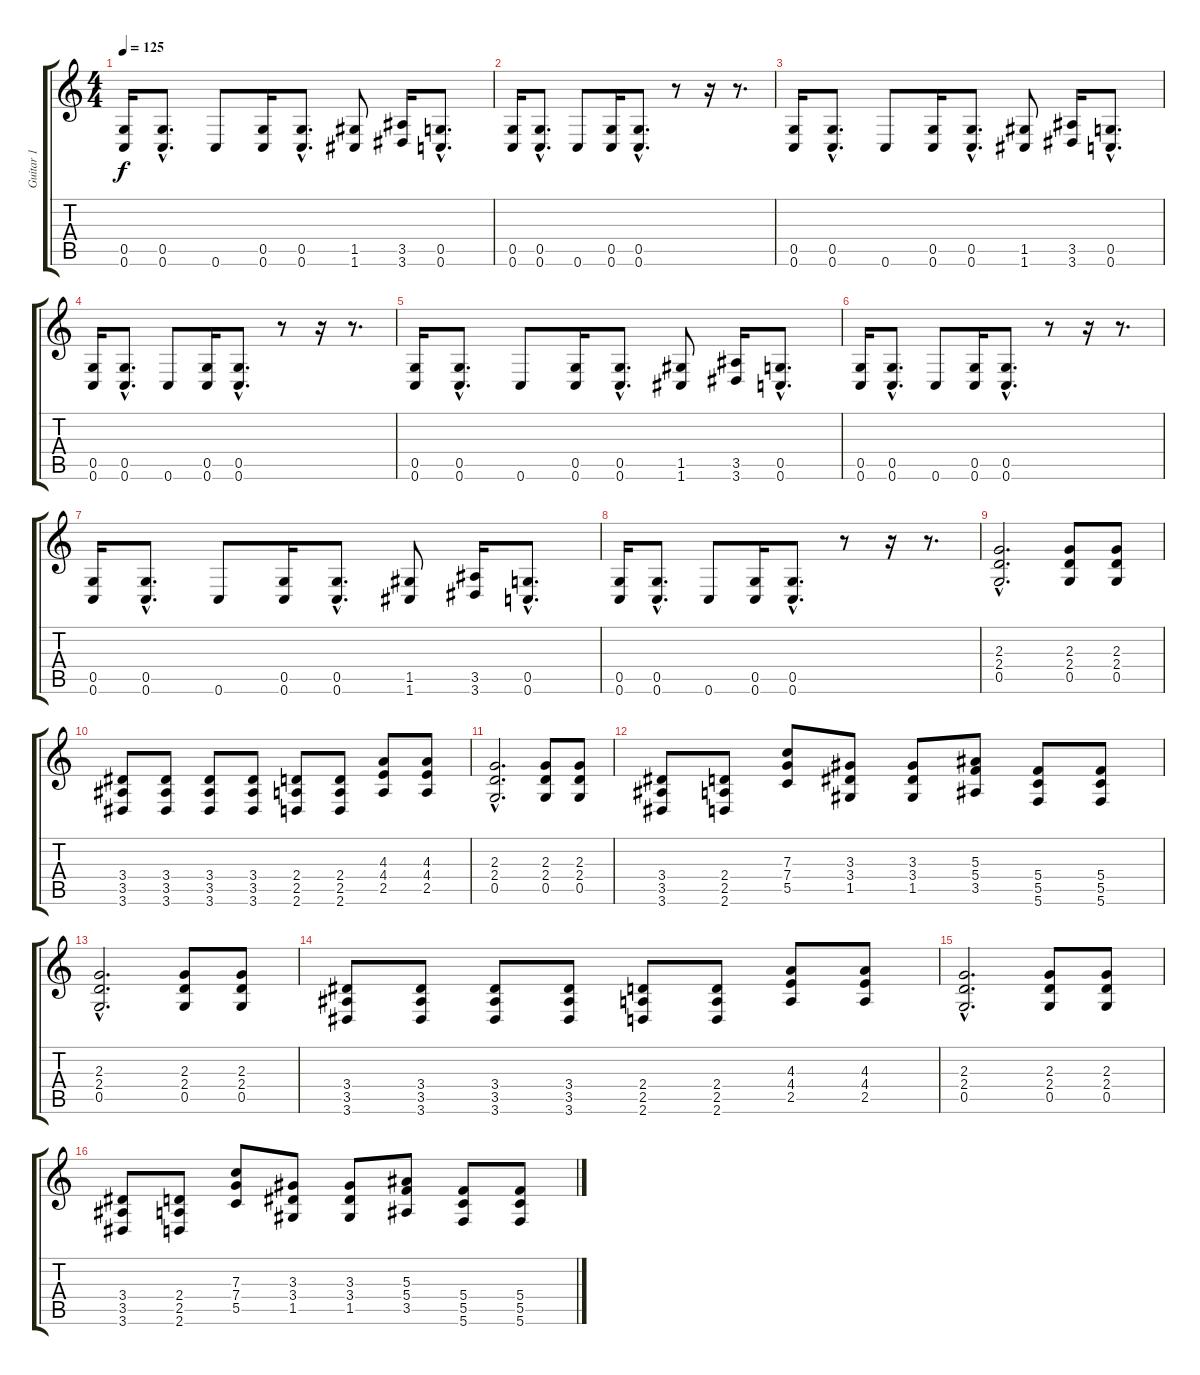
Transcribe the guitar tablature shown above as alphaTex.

\track ("Guitar 1" "Guitar 1") {instrument distortionguitar}
\staff {score tabs}
\tuning (D4 A3 F3 C3 G2 C2) {hide}
\ts (4 4)
\tempo 125
\clef g2
\ks c
(0.5 0.6).16{dy f} (0.5{hac} 0.6{hac}).8{d} 0.6.8 (0.5 0.6).16 (0.5{hac} 0.6{hac}).8{d} (1.5 1.6).8 (3.5 3.6).16 (0.5{hac} 0.6{hac}).8{d} |
(0.5 0.6).16 (0.5{hac} 0.6{hac}).8{d} 0.6.8 (0.5 0.6).16 (0.5{hac} 0.6{hac}).8{d} r.8 r.16 r.8{d} |
(0.5 0.6).16 (0.5{hac} 0.6{hac}).8{d} 0.6.8 (0.5 0.6).16 (0.5{hac} 0.6{hac}).8{d} (1.5 1.6).8 (3.5 3.6).16 (0.5{hac} 0.6{hac}).8{d} |
(0.5 0.6).16 (0.5{hac} 0.6{hac}).8{d} 0.6.8 (0.5 0.6).16 (0.5{hac} 0.6{hac}).8{d} r.8 r.16 r.8{d} |
(0.5 0.6).16 (0.5{hac} 0.6{hac}).8{d} 0.6.8 (0.5 0.6).16 (0.5{hac} 0.6{hac}).8{d} (1.5 1.6).8 (3.5 3.6).16 (0.5{hac} 0.6{hac}).8{d} |
(0.5 0.6).16 (0.5{hac} 0.6{hac}).8{d} 0.6.8 (0.5 0.6).16 (0.5{hac} 0.6{hac}).8{d} r.8 r.16 r.8{d} |
(0.5 0.6).16 (0.5{hac} 0.6{hac}).8{d} 0.6.8 (0.5 0.6).16 (0.5{hac} 0.6{hac}).8{d} (1.5 1.6).8 (3.5 3.6).16 (0.5{hac} 0.6{hac}).8{d} |
(0.5 0.6).16 (0.5{hac} 0.6{hac}).8{d} 0.6.8 (0.5 0.6).16 (0.5{hac} 0.6{hac}).8{d} r.8 r.16 r.8{d} |
(2.3{hac} 2.4{hac} 0.5{hac}).2{d} (2.3 2.4 0.5).8 (2.3 2.4 0.5).8 |
(3.4 3.5 3.6).8 (3.4 3.5 3.6).8 (3.4 3.5 3.6).8 (3.4 3.5 3.6).8 (2.4 2.5 2.6).8 (2.4 2.5 2.6).8 (4.3 4.4 2.5).8 (4.3 4.4 2.5).8 |
(2.3{hac} 2.4{hac} 0.5{hac}).2{d} (2.3 2.4 0.5).8 (2.3 2.4 0.5).8 |
(3.4 3.5 3.6).8 (2.4 2.5 2.6).8 (7.3 7.4 5.5).8 (3.3 3.4 1.5).8 (3.3 3.4 1.5).8 (5.3 5.4 3.5).8 (5.4 5.5 5.6).8 (5.4 5.5 5.6).8 |
(2.3{hac} 2.4{hac} 0.5{hac}).2{d} (2.3 2.4 0.5).8 (2.3 2.4 0.5).8 |
(3.4 3.5 3.6).8 (3.4 3.5 3.6).8 (3.4 3.5 3.6).8 (3.4 3.5 3.6).8 (2.4 2.5 2.6).8 (2.4 2.5 2.6).8 (4.3 4.4 2.5).8 (4.3 4.4 2.5).8 |
(2.3{hac} 2.4{hac} 0.5{hac}).2{d} (2.3 2.4 0.5).8 (2.3 2.4 0.5).8 |
(3.4 3.5 3.6).8 (2.4 2.5 2.6).8 (7.3 7.4 5.5).8 (3.3 3.4 1.5).8 (3.3 3.4 1.5).8 (5.3 5.4 3.5).8 (5.4 5.5 5.6).8 (5.4 5.5 5.6).8
